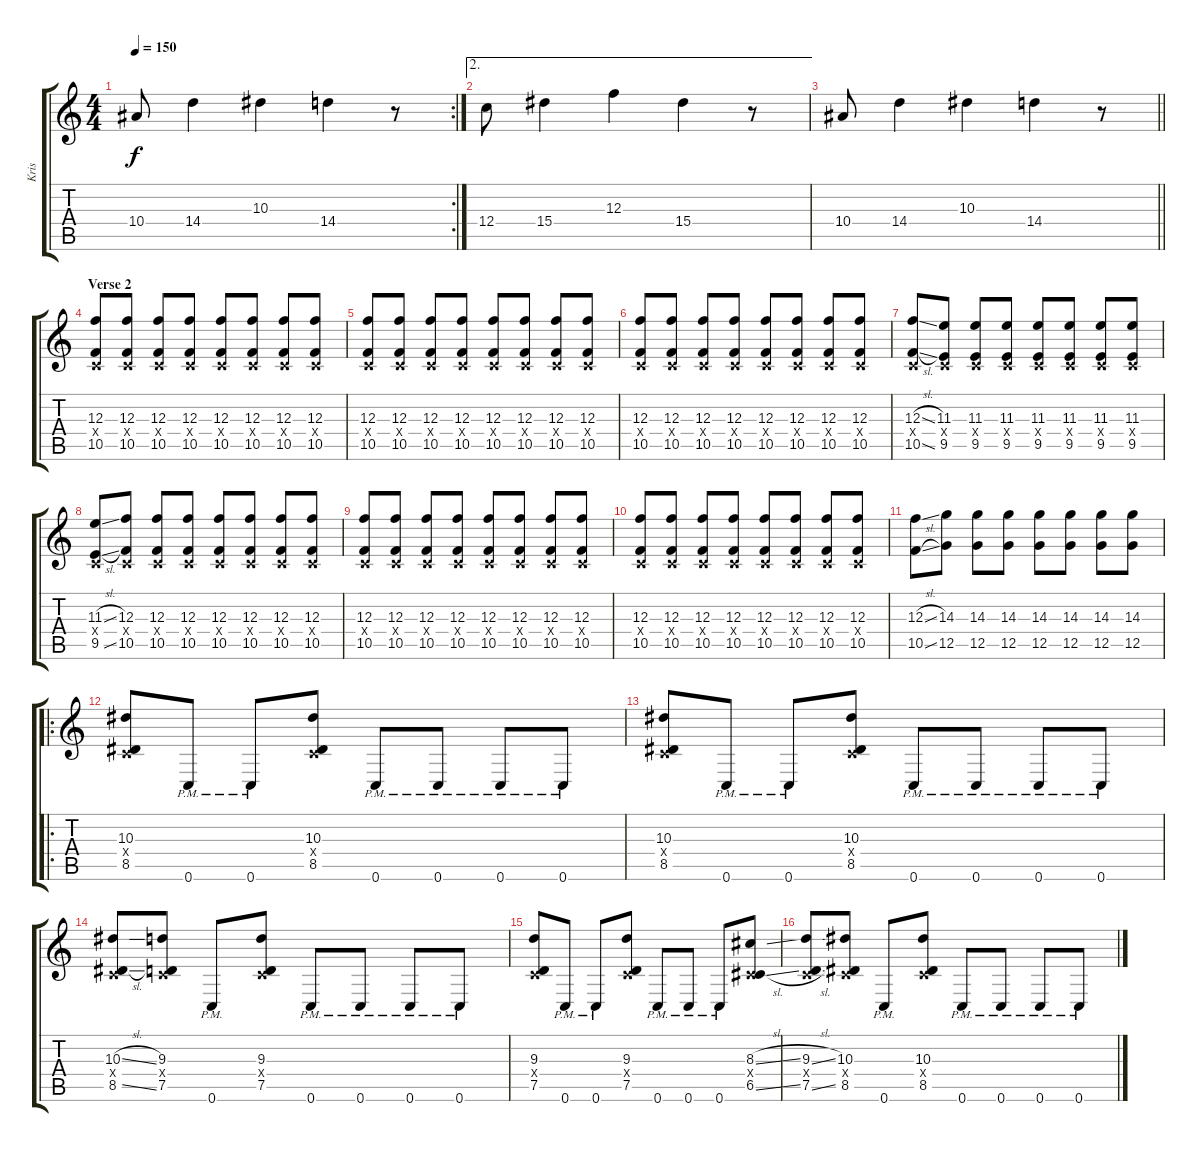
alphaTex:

\track ("Kris" "Kris") {instrument distortionguitar}
\staff {score tabs}
\tuning (D4 A3 F3 C3 G2 C2) {hide}
\rc 2
\ts (4 4)
\tempo 150
\clef g2
\ks c
10.4.8{dy f} 14.4.4 10.3.4 14.4.4 r.8 |
\ae 2
12.4.8 15.4.4 12.3.4 15.4.4 r.8 |
\barLineRight lightlight
10.4.8 14.4.4 10.3.4 14.4.4 r.8 |
\section ("" "Verse 2")
(12.3 0.4{x} 10.5).8 (12.3 0.4{x} 10.5).8 (12.3 0.4{x} 10.5).8 (12.3 0.4{x} 10.5).8 (12.3 0.4{x} 10.5).8 (12.3 0.4{x} 10.5).8 (12.3 0.4{x} 10.5).8 (12.3 0.4{x} 10.5).8 |
(12.3 0.4{x} 10.5).8 (12.3 0.4{x} 10.5).8 (12.3 0.4{x} 10.5).8 (12.3 0.4{x} 10.5).8 (12.3 0.4{x} 10.5).8 (12.3 0.4{x} 10.5).8 (12.3 0.4{x} 10.5).8 (12.3 0.4{x} 10.5).8 |
(12.3 0.4{x} 10.5).8 (12.3 0.4{x} 10.5).8 (12.3 0.4{x} 10.5).8 (12.3 0.4{x} 10.5).8 (12.3 0.4{x} 10.5).8 (12.3 0.4{x} 10.5).8 (12.3 0.4{x} 10.5).8 (12.3 0.4{x} 10.5).8 |
(12.3{sl} 0.4{x} 10.5{sl}).8 (11.3 0.4{x} 9.5).8 (11.3 0.4{x} 9.5).8 (11.3 0.4{x} 9.5).8 (11.3 0.4{x} 9.5).8 (11.3 0.4{x} 9.5).8 (11.3 0.4{x} 9.5).8 (11.3 0.4{x} 9.5).8 |
(11.3{sl} 0.4{x} 9.5{sl}).8 (12.3 0.4{x} 10.5).8 (12.3 0.4{x} 10.5).8 (12.3 0.4{x} 10.5).8 (12.3 0.4{x} 10.5).8 (12.3 0.4{x} 10.5).8 (12.3 0.4{x} 10.5).8 (12.3 0.4{x} 10.5).8 |
(12.3 0.4{x} 10.5).8 (12.3 0.4{x} 10.5).8 (12.3 0.4{x} 10.5).8 (12.3 0.4{x} 10.5).8 (12.3 0.4{x} 10.5).8 (12.3 0.4{x} 10.5).8 (12.3 0.4{x} 10.5).8 (12.3 0.4{x} 10.5).8 |
(12.3 0.4{x} 10.5).8 (12.3 0.4{x} 10.5).8 (12.3 0.4{x} 10.5).8 (12.3 0.4{x} 10.5).8 (12.3 0.4{x} 10.5).8 (12.3 0.4{x} 10.5).8 (12.3 0.4{x} 10.5).8 (12.3 0.4{x} 10.5).8 |
(12.3{sl} 10.5{sl}).8 (14.3 12.5).8 (14.3 12.5).8 (14.3 12.5).8 (14.3 12.5).8 (14.3 12.5).8 (14.3 12.5).8 (14.3 12.5).8 |
\ro
(10.3 0.4{x} 8.5).8 0.6{pm}.8 0.6{pm}.8 (10.3 0.4{x} 8.5).8 0.6{pm}.8 0.6{pm}.8 0.6{pm}.8 0.6{pm}.8 |
(10.3 0.4{x} 8.5).8 0.6{pm}.8 0.6{pm}.8 (10.3 0.4{x} 8.5).8 0.6{pm}.8 0.6{pm}.8 0.6{pm}.8 0.6{pm}.8 |
(10.3{sl} 0.4{x} 8.5{sl}).8 (9.3 0.4{x} 7.5).8 0.6{pm}.8 (9.3 0.4{x} 7.5).8 0.6{pm}.8 0.6{pm}.8 0.6{pm}.8 0.6{pm}.8 |
(9.3 0.4{x} 7.5).8 0.6{pm}.8 0.6{pm}.8 (9.3 0.4{x} 7.5).8 0.6{pm}.8 0.6{pm}.8 0.6{pm}.8 (8.3{sl} 0.4{x} 6.5{sl}).8 |
(9.3{sl} 0.4{x} 7.5{sl}).8 (10.3 0.4{x} 8.5).8 0.6{pm}.8 (10.3 0.4{x} 8.5).8 0.6{pm}.8 0.6{pm}.8 0.6{pm}.8 0.6{pm}.8
